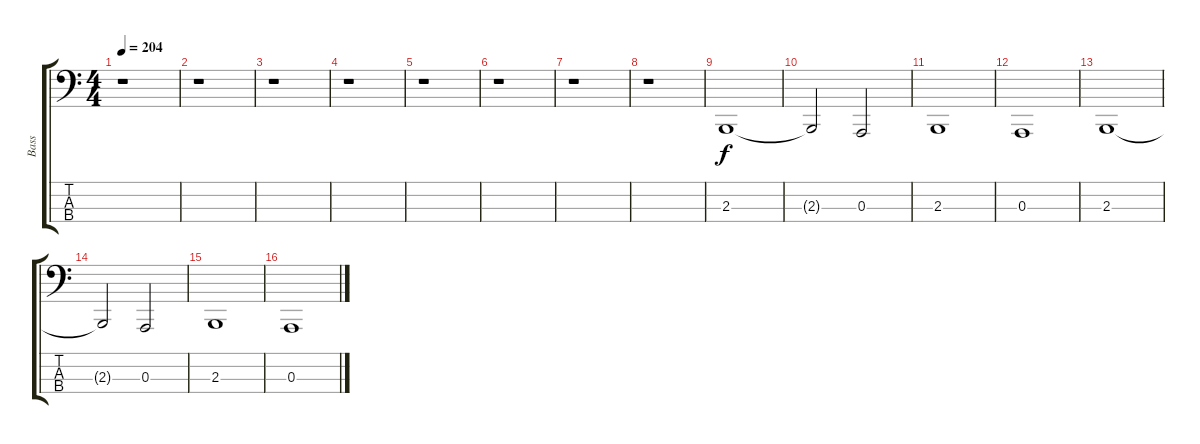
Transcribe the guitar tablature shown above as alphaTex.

\track ("Bass" "Bass") {instrument clavinet}
\staff {score tabs}
\tuning (G2 D2 A1 E1) {hide}
\ts (4 4)
\tempo 204
\clef f4
\ks c
r.1{dy f instrument clavinet} |
r.1 |
r.1 |
r.1 |
r.1 |
r.1 |
r.1 |
r.1 |
2.3.1 |
2.3{t}.2 0.3.2 |
2.3.1 |
0.3.1 |
2.3.1 |
2.3{t}.2 0.3.2 |
2.3.1 |
0.3.1
